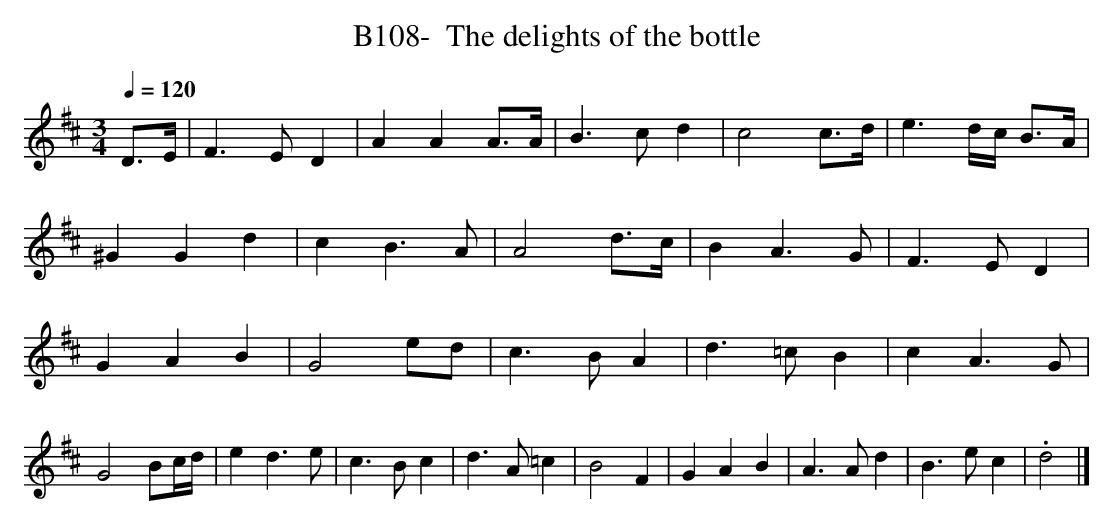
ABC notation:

X:1
T:B108-  The delights of the bottle
Q:1/4=120
L:1/4
M:3/4
K:D
D3/4E/4|F3/2E/2D|AAA3/4A/4|B3/2c/2d|c2c3/4d/4|\
e3/2 d/4c/4 B3/4A/4|^GGd|cB3/2A/2|A2d3/4c/4|\
BA3/2G/2|F3/2E/2D|GAB|G2e/2d/2|\
c3/2B/2A|d3/2=c/2B|cA3/2G/2|G2 B/2c/4d/4|\
ed3/2e/2|c3/2B/2c|d3/2A/2=c|B2F|\
GAB|A3/2A/2d|B3/2e/2c|.d2|]
